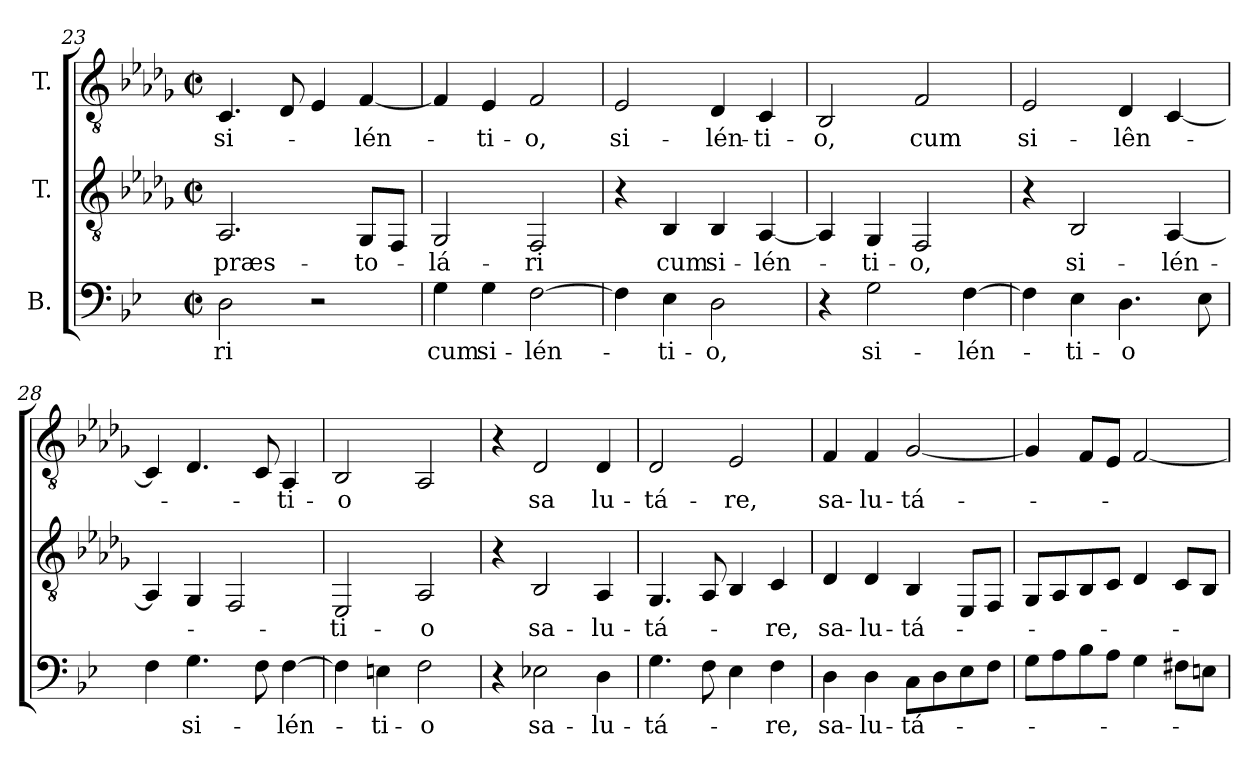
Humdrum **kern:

**kern	**text	**kern	**text	**kern	**text
*part3	*part3	*part2	*part2	*part1	*part1
*staff3	*staff3	*staff2	*staff2	*staff1	*staff1
*I"B.	*	*I"T.	*	*I"T.	*
*clefF4	*	*clefGv2	*	*clefGv2	*
*	*	*ITrd2c3	*	*ITrd2c3	*
*k[b-e-]	*	*k[b-e-]	*	*k[b-e-]	*
*g:	*	*g:	*	*g:	*
*M2/2	*	*M2/2	*	*M2/2	*
*met(c|)	*	*met(c|)	*	*met(c|)	*
=23	=23	=23	=23	=23	=23
!	!LO:LY:b:color=#000000	!	!	!	!
!	!	!	!LO:LY:b:color=#000000	!	!
!	!	!	!	!	!LO:LY:b:color=#000000
2Di\	-ri	2.FFi/	præs-	4.AAi/	si-
.	.	.	.	8BB-i/	.
2r	.	.	.	4Ci/	.
!	!	!	!LO:LY:b:color=#000000	!	!
!	!	!	!	!	!LO:LY:b:color=#000000
.	.	8EE-i/L	-to-	[<4Di/	-lén-
.	.	8DDi/J	.	.	.
=24	=24	=24	=24	=24	=24
!	!LO:LY:b:color=#000000	!	!	!	!
!	!	!	!LO:LY:b:color=#000000	!	!
4Gi\	cum	2EE-i/	-lá-	4Di/]	.
!	!LO:LY:b:color=#000000	!	!	!	!
!	!	!	!	!	!LO:LY:b:color=#000000
4Gi\	si-	.	.	4Ci/	-ti-
!	!LO:LY:b:color=#000000	!	!	!	!
!	!	!	!LO:LY:b:color=#000000	!	!
!	!	!	!	!	!LO:LY:b:color=#000000
[>2Fi\	-lén-	2DDi/	-ri	2Di/	-o,
!!LO:PB:g=z
=25	=25	=25	=25	=25	=25
!	!	!	!	!	!LO:LY:b:color=#000000
4Fi\]	.	4r	.	2Ci/	si-
!	!LO:LY:b:color=#000000	!	!	!	!
!	!	!	!LO:LY:b:color=#000000	!	!
4E-i\	-ti-	4GGi/	cum	.	.
!	!LO:LY:b:color=#000000	!	!	!	!
!	!	!	!LO:LY:b:color=#000000	!	!
!	!	!	!	!	!LO:LY:b:color=#000000
2Di\	-o,	4GGi/	si-	4BB-i/	-lén-
!	!	!	!LO:LY:b:color=#000000	!	!
!	!	!	!	!	!LO:LY:b:color=#000000
.	.	[<4FFi/	-lén-	4AAi/	-ti-
=26	=26	=26	=26	=26	=26
!	!	!	!	!	!LO:LY:b:color=#000000
4r	.	4FFi/]	.	2GGi/	-o,
!	!LO:LY:b:color=#000000	!	!	!	!
!	!	!	!LO:LY:b:color=#000000	!	!
2Gi\	si-	4EE-i/	-ti-	.	.
!	!	!	!LO:LY:b:color=#000000	!	!
!	!	!	!	!	!LO:LY:b:color=#000000
.	.	2DDi/	-o,	2Di/	cum
!	!LO:LY:b:color=#000000	!	!	!	!
[>4Fi\	-lén-	.	.	.	.
=27	=27	=27	=27	=27	=27
!	!	!	!	!	!LO:LY:b:color=#000000
4Fi\]	.	4r	.	2Ci/	si-
!	!LO:LY:b:color=#000000	!	!	!	!
!	!	!	!LO:LY:b:color=#000000	!	!
4E-i\	-ti-	2GGi/	si-	.	.
!	!LO:LY:b:color=#000000	!	!	!	!
!	!	!	!	!	!LO:LY:b:color=#000000
4.Di\	-o	.	.	4BB-i/	-lên-
!	!	!	!LO:LY:b:color=#000000	!	!
.	.	[<4FFi/	-lén-	[<4AAi/	.
8E-i\	.	.	.	.	.
=28	=28	=28	=28	=28	=28
4Fi\	.	4FFi/]	.	4AAi/]	.
!	!LO:LY:b:color=#000000	!	!	!	!
4.Gi\	si-	4EE-i/	.	4.BB-i/	.
.	.	2DDi/	.	.	.
8Fi\	.	.	.	8AAi/	.
!	!LO:LY:b:color=#000000	!	!	!	!
!	!	!	!	!	!LO:LY:b:color=#000000
[>4Fi\	-lén-	.	.	4FFi/	-ti-
=29	=29	=29	=29	=29	=29
!	!	!	!LO:LY:b:color=#000000	!	!
!	!	!	!	!	!LO:LY:b:color=#000000
4Fi\]	.	2CCi/	-ti-	2GGi/	-o
!	!LO:LY:b:color=#000000	!	!	!	!
4Eni\	-ti-	.	.	.	.
!	!LO:LY:b:color=#000000	!	!	!	!
!	!	!	!LO:LY:b:color=#000000	!	!
2Fi\	-o	2FFi/	-o	2FFi/	.
=30	=30	=30	=30	=30	=30
4r	.	4r	.	4r	.
!	!LO:LY:b:color=#000000	!	!	!	!
!	!	!	!LO:LY:b:color=#000000	!	!
!	!	!	!	!	!LO:LY:b:color=#000000
2E-Xi\	sa-	2GGi/	sa-	2BB-i/	sa
!	!LO:LY:b:color=#000000	!	!	!	!
!	!	!	!LO:LY:b:color=#000000	!	!
!	!	!	!	!	!LO:LY:b:color=#000000
4Di\	-lu-	4FFi/	-lu-	4BB-i/	lu-
!!LO:LB:g=z
=31	=31	=31	=31	=31	=31
!	!LO:LY:b:color=#000000	!	!	!	!
!	!	!	!LO:LY:b:color=#000000	!	!
!	!	!	!	!	!LO:LY:b:color=#000000
4.Gi\	-tá-	4.EE-i/	-tá-	2BB-i/	-tá-
8Fi\	.	8FFi/	.	.	.
!	!	!	!	!	!LO:LY:b:color=#000000
4E-i\	.	4GGi/	.	2Ci/	-re,
!	!LO:LY:b:color=#000000	!	!	!	!
!	!	!	!LO:LY:b:color=#000000	!	!
4Fi\	-re,	4AAi/	-re,	.	.
=32	=32	=32	=32	=32	=32
!	!LO:LY:b:color=#000000	!	!	!	!
!	!	!	!LO:LY:b:color=#000000	!	!
!	!	!	!	!	!LO:LY:b:color=#000000
4Di\	sa-	4BB-i/	sa-	4Di/	sa-
!	!LO:LY:b:color=#000000	!	!	!	!
!	!	!	!LO:LY:b:color=#000000	!	!
!	!	!	!	!	!LO:LY:b:color=#000000
4Di\	-lu-	4BB-i/	-lu-	4Di/	-lu-
!	!LO:LY:b:color=#000000	!	!	!	!
!	!	!	!LO:LY:b:color=#000000	!	!
!	!	!	!	!	!LO:LY:b:color=#000000
8Ci\L	-tá-	4GGi/	-tá-	[<2E-i/	-tá-
8Di\	.	.	.	.	.
8E-i\	.	8CCi/L	.	.	.
8Fi\J	.	8DDi/J	.	.	.
=33	=33	=33	=33	=33	=33
8Gi\L	.	8EE-i/L	.	4E-i/]	.
8Ai\	.	8FFi/	.	.	.
8B-i\	.	8GGi/	.	8Di/L	.
8Ai\J	.	8AAi/J	.	8Ci/J	.
4Gi\	.	4BB-i/	.	[<2Di/	.
8F#Xi\L	.	8AAi/L	.	.	.
8Eni\J	.	8GGi/J	.	.	.
=	=	=	=	=	=
*-	*-	*-	*-	*-	*-
